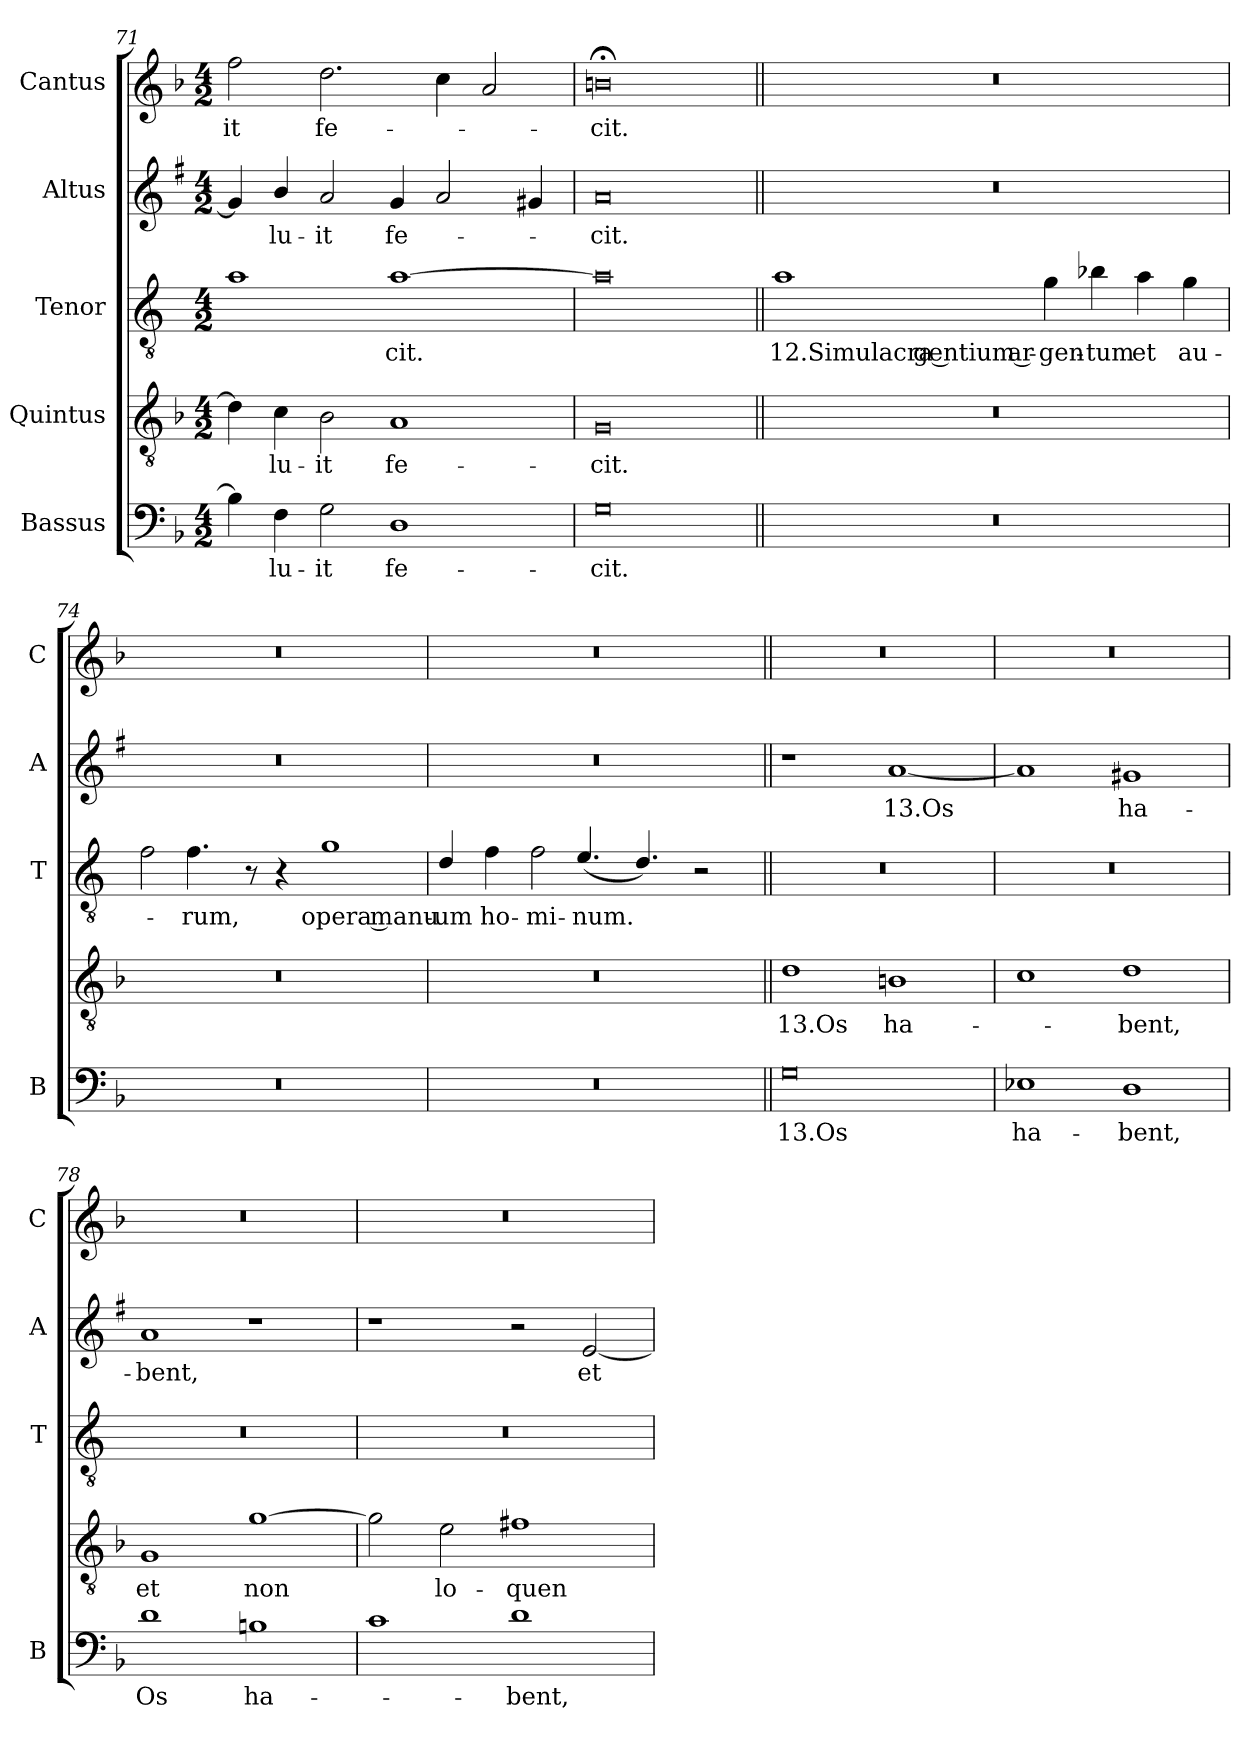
**kern	**text	**kern	**text	**kern	**text	**kern	**text	**kern	**text
*part5	*part5	*part4	*part4	*part3	*part3	*part2	*part2	*part1	*part1
*staff5	*staff5	*staff4	*staff4	*staff3	*staff3	*staff2	*staff2	*staff1	*staff1
*I"Bassus	*	*I"Quintus	*	*I"Tenor	*	*I"Altus	*	*I"Cantus	*
*I'B	*	*	*	*I'T	*	*I'A	*	*I'C	*
*clefF4	*	*clefGv2	*	*clefGv2	*	*clefG2	*	*clefG2	*
*	*	*	*	*ITrd4c7	*	*ITrd1c2	*	*	*
*k[b-]	*	*k[b-]	*	*k[b-]	*	*k[b-]	*	*k[b-]	*
*F:	*	*F:	*	*F:	*	*F:	*	*F:	*
*M4/2	*	*M4/2	*	*M4/2	*	*M4/2	*	*M4/2	*
=71	=71	=71	=71	=71	=71	=71	=71	=71	=71
!	!	!	!	!	!	!	!	!	!LO:LY:b
4B-\]	.	4d\]	.	1d	.	4f/]	.	2ff\	-it
!	!LO:LY:b	!	!LO:LY:b	!	!	!	!LO:LY:b	!	!
4F\	-lu-	4c\	-lu-	.	.	4a/	-lu-	.	.
!	!LO:LY:b	!	!LO:LY:b	!	!	!	!LO:LY:b	!	!LO:LY:b
2G\	-it	2B-\	-it	.	.	2g/	-it	2.dd\	fe-
!	!LO:LY:b	!	!LO:LY:b	!	!LO:LY:b	!	!LO:LY:b	!	!
1D	fe-	1A	fe-	[1d	-cit.	4f/	fe-	.	.
.	.	.	.	.	.	2g/	.	4cc\	.
.	.	.	.	.	.	.	.	2a/	.
.	.	.	.	.	.	4f#X/	.	.	.
=72	=72	=72	=72	=72	=72	=72	=72	=72	=72
!	!LO:LY:b	!	!LO:LY:b	!	!	!	!LO:LY:b	!	!LO:LY:b
0G	-cit.	0G	-cit.	0d]	.	0g	-cit.	0bn;<	-cit.
!!LO:LB:g=z
=73||	=73||	=73||	=73||	=73||	=73||	=73||	=73||	=73||	=73||
!	!	!	!	!	!LO:LY:b	!	!	!	!
0r	.	0r	.	1d	12.Simulacra gentium ar-	0r	.	0r	.
!	!	!	!	!	!LO:LY:b	!	!	!	!
.	.	.	.	4c\	-gen-	.	.	.	.
!	!	!	!	!	!LO:LY:b	!	!	!	!
.	.	.	.	4e-X\	-tum	.	.	.	.
!	!	!	!	!	!LO:LY:b	!	!	!	!
.	.	.	.	4d\	et	.	.	.	.
!	!	!	!	!	!LO:LY:b	!	!	!	!
.	.	.	.	4c\	au-	.	.	.	.
=74	=74	=74	=74	=74	=74	=74	=74	=74	=74
!	!	!	!	!LO:N:head=open	!	!	!	!	!
0r	.	0r	.	4B-\	.	0r	.	0r	.
!	!	!	!	!	!LO:LY:b	!	!	!	!
.	.	.	.	4.B-\	-rum,	.	.	.	.
.	.	.	.	8r	.	.	.	.	.
.	.	.	.	4r	.	.	.	.	.
!	!	!	!	!	!LO:LY:b	!	!	!	!
.	.	.	.	1c	opera manu-	.	.	.	.
=75	=75	=75	=75	=75	=75	=75	=75	=75	=75
!	!	!	!	!	!LO:LY:b	!	!	!	!
0r	.	0r	.	4G/	-um	0r	.	0r	.
!	!	!	!	!	!LO:LY:b	!	!	!	!
.	.	.	.	4B-\	ho-	.	.	.	.
!	!	!	!	!LO:N:head=open	!LO:LY:b	!	!	!	!
.	.	.	.	4B-\	-mi-	.	.	.	.
!	!	!	!	!	!LO:LY:b	!	!	!	!
.	.	.	.	(<4.A/	-num.	.	.	.	.
.	.	.	.	4.G/)	.	.	.	.	.
.	.	.	.	2r	.	.	.	.	.
!!LO:PB:g=z
=76||	=76||	=76||	=76||	=76||	=76||	=76||	=76||	=76||	=76||
!	!LO:LY:b	!	!LO:LY:b	!	!	!	!	!	!
0G	13.Os	1d	13.Os	0r	.	1r	.	0r	.
!	!	!	!LO:LY:b	!	!	!	!LO:LY:b	!	!
.	.	1Bn	ha-	.	.	[1g	13.Os	.	.
=77	=77	=77	=77	=77	=77	=77	=77	=77	=77
!	!LO:LY:b	!	!	!	!	!	!	!	!
1E-X	ha-	1c	.	0r	.	1g]	.	0r	.
!	!LO:LY:b	!	!LO:LY:b	!	!	!	!LO:LY:b	!	!
1D	-bent,	1d	-bent,	.	.	1f#X	ha-	.	.
=78	=78	=78	=78	=78	=78	=78	=78	=78	=78
!	!LO:LY:b	!	!LO:LY:b	!	!	!	!LO:LY:b	!	!
1d	Os	1G	et	0r	.	1g	-bent,	0r	.
!	!LO:LY:b	!	!LO:LY:b	!	!	!	!	!	!
1Bn	ha-	[1g	non	.	.	1r	.	.	.
=79	=79	=79	=79	=79	=79	=79	=79	=79	=79
1c	.	2g\]	.	0r	.	1r	.	0r	.
!	!	!	!LO:LY:b	!	!	!	!	!	!
.	.	2e\	lo-	.	.	.	.	.	.
!	!LO:LY:b	!	!LO:LY:b	!	!	!	!	!	!
1d	-bent,	1f#X	-quen-	.	.	2r	.	.	.
!	!	!	!	!	!	!	!LO:LY:b	!	!
.	.	.	.	.	.	[2d/	et	.	.
=	=	=	=	=	=	=	=	=	=
*-	*-	*-	*-	*-	*-	*-	*-	*-	*-
